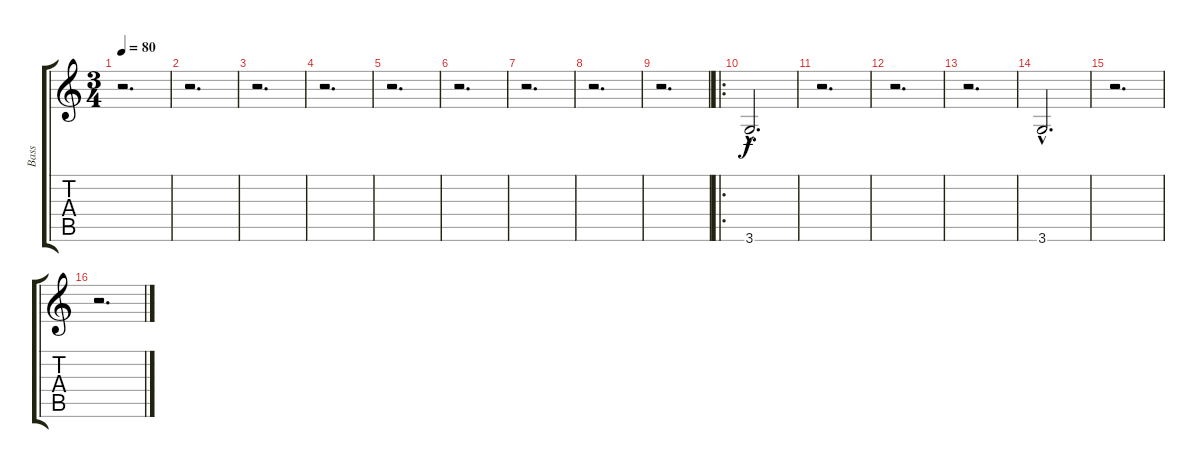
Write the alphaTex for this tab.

\track ("Bass" "Bass") {instrument electricbassfinger}
\staff {score tabs}
\tuning (E4 B3 G3 D3 A2 E2) {hide}
\ts (3 4)
\tempo 80
\clef g2
\ks c
r.2{d dy f instrument electricbassfinger} |
r.2{d} |
r.2{d} |
r.2{d} |
r.2{d} |
r.2{d} |
r.2{d} |
r.2{d} |
r.2{d} |
\ro
3.6{hac}.2{d} |
r.2{d} |
r.2{d} |
r.2{d} |
3.6{hac}.2{d} |
r.2{d} |
r.2{d}
